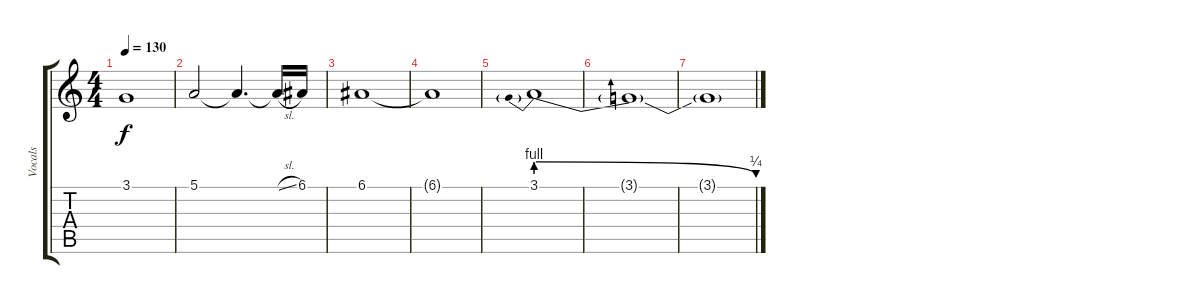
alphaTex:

\track ("Vocals" "Vocals") {instrument choiraahs}
\staff {score tabs}
\tuning (E4 B3 G3 D3 A2 E2) {hide}
\ts (4 4)
\tempo 130
\clef g2
\ks c
3.1.1{dy f} |
5.1.2 5.1{t}.4{d} 5.1{sl t}.16 6.1.16 |
6.1.1 |
6.1{t}.1 |
3.1{be (prebendrelease 0 4 60 1)}.1 |
3.1{t}.1 |
3.1{t}.1
